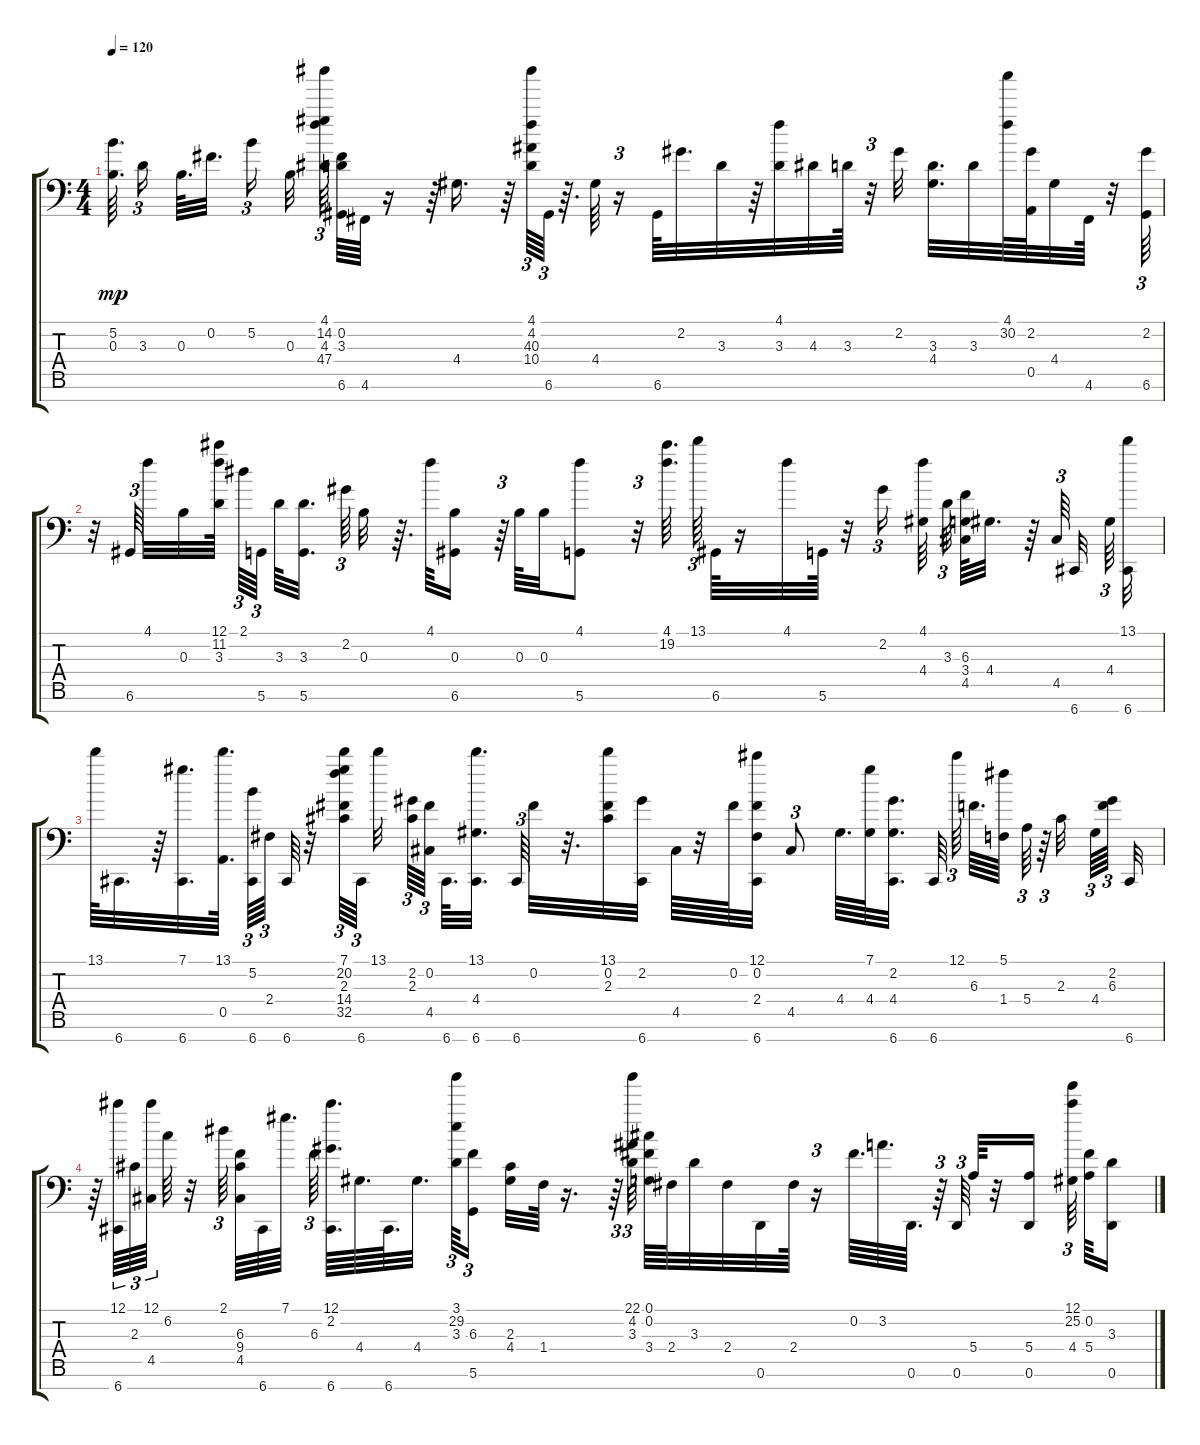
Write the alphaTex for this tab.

\track "" {instrument acousticgrandpiano}
\staff {score tabs}
\tuning (Db5 Gb4 B3 E3 A2 D2 G1) {hide}
\ts (4 4)
\tempo 120
\clef f4
\ks c
(5.2 0.3).64{d dy mp} 3.3.16{tu (3 2)} 0.3.64{d} 0.2.32{d} 5.2.16{tu (3 2)} 0.3.32 (4.1 14.2 4.3 47.4).64{tu (3 2)} (0.2 3.3 6.6).64 4.6.64 r.16 r.64 4.4.16{d} r.64 (4.1 4.2 40.3 10.4).64{tu (3 2)} 6.6.64{tu (3 2)} r.64{d} 4.4.64 r.16{tu (3 2)} 6.6.64 2.2.32{d} 3.3.32 r.64 (4.1 3.3).32 4.3.32 3.3.64 r.32{tu (3 2)} 2.2.32 (3.3 4.4).32{d} 3.3.32 (4.1 30.2).64 (2.2 0.5).64 4.4.32 4.6.64 r.32 (2.2 6.6).64{tu (3 2)} |
r.32 6.6.64{tu (3 2)} 4.1.32 0.3.32 (12.1 11.2 3.3).64 2.1.64{tu (3 2)} 5.6.64{tu (3 2)} 3.3.64 (3.3 5.6).32{d} 2.2.64{tu (3 2)} 0.3.32 r.64{d} 4.1.64 (0.3 6.6).16 r.64{tu (3 2)} 0.3.64 0.3.32 (4.1 5.6).8 r.32{tu (3 2)} (4.1 19.2).64{d} 13.1.64{tu (3 2)} 6.6.64 r.16 4.1.32 5.6.64 r.32 2.2.16{tu (3 2)} (4.1 4.4).64 3.3.64{tu (3 2)} (6.3 3.4 4.5).64 4.4.32{d} r.64 4.5.64{tu (3 2)} 6.7.32 4.4.64{tu (3 2)} (13.1 6.7).32 |
13.1.64 6.7.32{d} r.64 (7.1 6.7).32{d} (13.1 0.5).64{d} (5.2 6.7).64{tu (3 2)} 2.4.64{tu (3 2)} 6.7.64 r.32 (7.1 20.2 2.3 14.4 32.5).64{tu (3 2)} 6.7.64{tu (3 2)} 13.1.32 (2.2 2.3).64{tu (3 2)} (0.2 4.5).64{tu (3 2)} 6.7.64{d} (13.1 4.4 6.7).32{d} 6.7.64{tu (3 2)} 0.2.32 r.32{d} (13.1 0.2 2.3).32 (2.2 6.7).32 4.5.64 r.32 0.2.64 (12.1 0.2 2.4 6.7).32 4.5.8{tu (3 2)} 4.4.64{d} (7.1 4.4).64 (2.2 4.4 6.7).32{d} 6.7.64 12.1.64{tu (3 2)} 6.3.64{d} (5.1 1.4).64 5.4.64{tu (3 2)} r.64{tu (3 2)} 2.3.32 4.4.64{tu (3 2)} (2.2 6.3).64{tu (3 2)} 6.7.32 |
r.64 (12.1 6.7).64{tu (3 2)} 2.3.64{tu (3 2)} (12.1 4.5).64{tu (3 2)} 6.2.64 r.32 2.1.64{tu (3 2)} (6.3 9.4 4.5).64 6.7.64 7.1.64{d} 6.3.64{tu (3 2)} (12.1 2.2 6.7).64{d} 4.4.64{d} 6.7.64{d} 4.4.32{d} (3.1 29.2 3.3).64{tu (3 2)} (6.3 5.6).16{tu (3 2)} (2.3 4.4).32 1.4.64 r.16{d} r.64{tu (3 2)} (22.1 4.2 3.3).64{tu (3 2)} (0.1 0.2 3.4).64 2.4.64 3.3.32 2.4.32 0.6.32 2.4.64 r.16{tu (3 2)} 0.2.64{d} 3.2.64{d} 0.6.64{d} r.64{tu (3 2)} 0.6.64{tu (3 2)} 5.4.64 r.32 (5.4 0.6).16 (12.1 25.2 4.4).64{tu (3 2)} (0.2 5.4).64 (3.3 0.6).16
